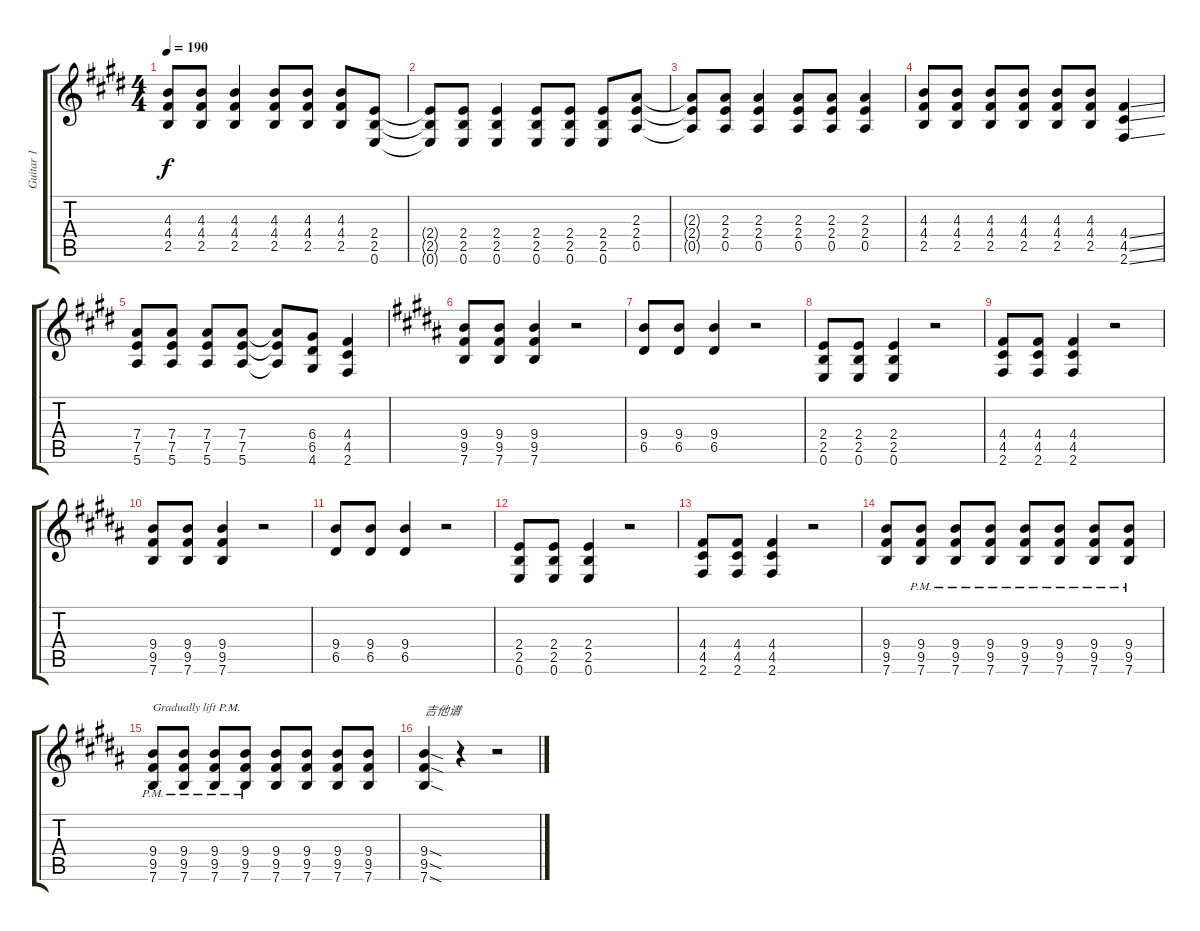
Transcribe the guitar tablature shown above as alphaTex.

\track ("Guitar 1" "Guitar 1") {instrument distortionguitar}
\staff {score tabs}
\tuning (E4 B3 G3 D3 A2 E2) {hide}
\ts (4 4)
\tempo 190
\clef g2
\ks e
(4.3{t} 4.4{t} 2.5{t}).8{dy f} (4.3 4.4 2.5).8 (4.3 4.4 2.5).4 (4.3 4.4 2.5).8 (4.3 4.4 2.5).8 (4.3 4.4 2.5).8 (2.4 2.5 0.6).8 |
(2.4{t} 2.5{t} 0.6{t}).8 (2.4 2.5 0.6).8 (2.4 2.5 0.6).4 (2.4 2.5 0.6).8 (2.4 2.5 0.6).8 (2.4 2.5 0.6).8 (2.3 2.4 0.5).8 |
(2.3{t} 2.4{t} 0.5{t}).8 (2.3 2.4 0.5).8 (2.3 2.4 0.5).4 (2.3 2.4 0.5).8 (2.3 2.4 0.5).8 (2.3 2.4 0.5).4 |
(4.3 4.4 2.5).8 (4.3 4.4 2.5).8 (4.3 4.4 2.5).8 (4.3 4.4 2.5).8 (4.3 4.4 2.5).8 (4.3 4.4 2.5).8 (4.4{ss} 4.5{ss} 2.6{ss}).4 |
(7.4 7.5 5.6).8 (7.4 7.5 5.6).8 (7.4 7.5 5.6).8 (7.4 7.5 5.6).8 (7.4{t} 7.5{t} 5.6{t}).8 (6.4 6.5 4.6).8 (4.4 4.5 2.6).4 |
\ks b
(9.4 9.5 7.6).8 (9.4 9.5 7.6).8 (9.4 9.5 7.6).4 r.2 |
(9.4 6.5).8 (9.4 6.5).8 (9.4 6.5).4 r.2 |
(2.4 2.5 0.6).8 (2.4 2.5 0.6).8 (2.4 2.5 0.6).4 r.2 |
(4.4 4.5 2.6).8 (4.4 4.5 2.6).8 (4.4 4.5 2.6).4 r.2 |
(9.4 9.5 7.6).8 (9.4 9.5 7.6).8 (9.4 9.5 7.6).4 r.2 |
(9.4 6.5).8 (9.4 6.5).8 (9.4 6.5).4 r.2 |
(2.4 2.5 0.6).8 (2.4 2.5 0.6).8 (2.4 2.5 0.6).4 r.2 |
(4.4 4.5 2.6).8 (4.4 4.5 2.6).8 (4.4 4.5 2.6).4 r.2 |
(9.4 9.5 7.6).8 (9.4{pm} 9.5{pm} 7.6{pm}).8 (9.4{pm} 9.5{pm} 7.6{pm}).8 (9.4{pm} 9.5{pm} 7.6{pm}).8 (9.4{pm} 9.5{pm} 7.6{pm}).8 (9.4{pm} 9.5{pm} 7.6{pm}).8 (9.4{pm} 9.5{pm} 7.6{pm}).8 (9.4{pm} 9.5{pm} 7.6{pm}).8 |
(9.4{pm} 9.5{pm} 7.6{pm}).8{txt "Gradually lift P.M."} (9.4{pm} 9.5{pm} 7.6{pm}).8 (9.4{pm} 9.5{pm} 7.6{pm}).8 (9.4{pm} 9.5{pm} 7.6{pm}).8 (9.4 9.5 7.6).8 (9.4 9.5 7.6).8 (9.4 9.5 7.6).8 (9.4 9.5 7.6).8 |
(9.4{sod} 9.5{sod} 7.6{sod}).4{txt "吉他谱"} r.4 r.2
